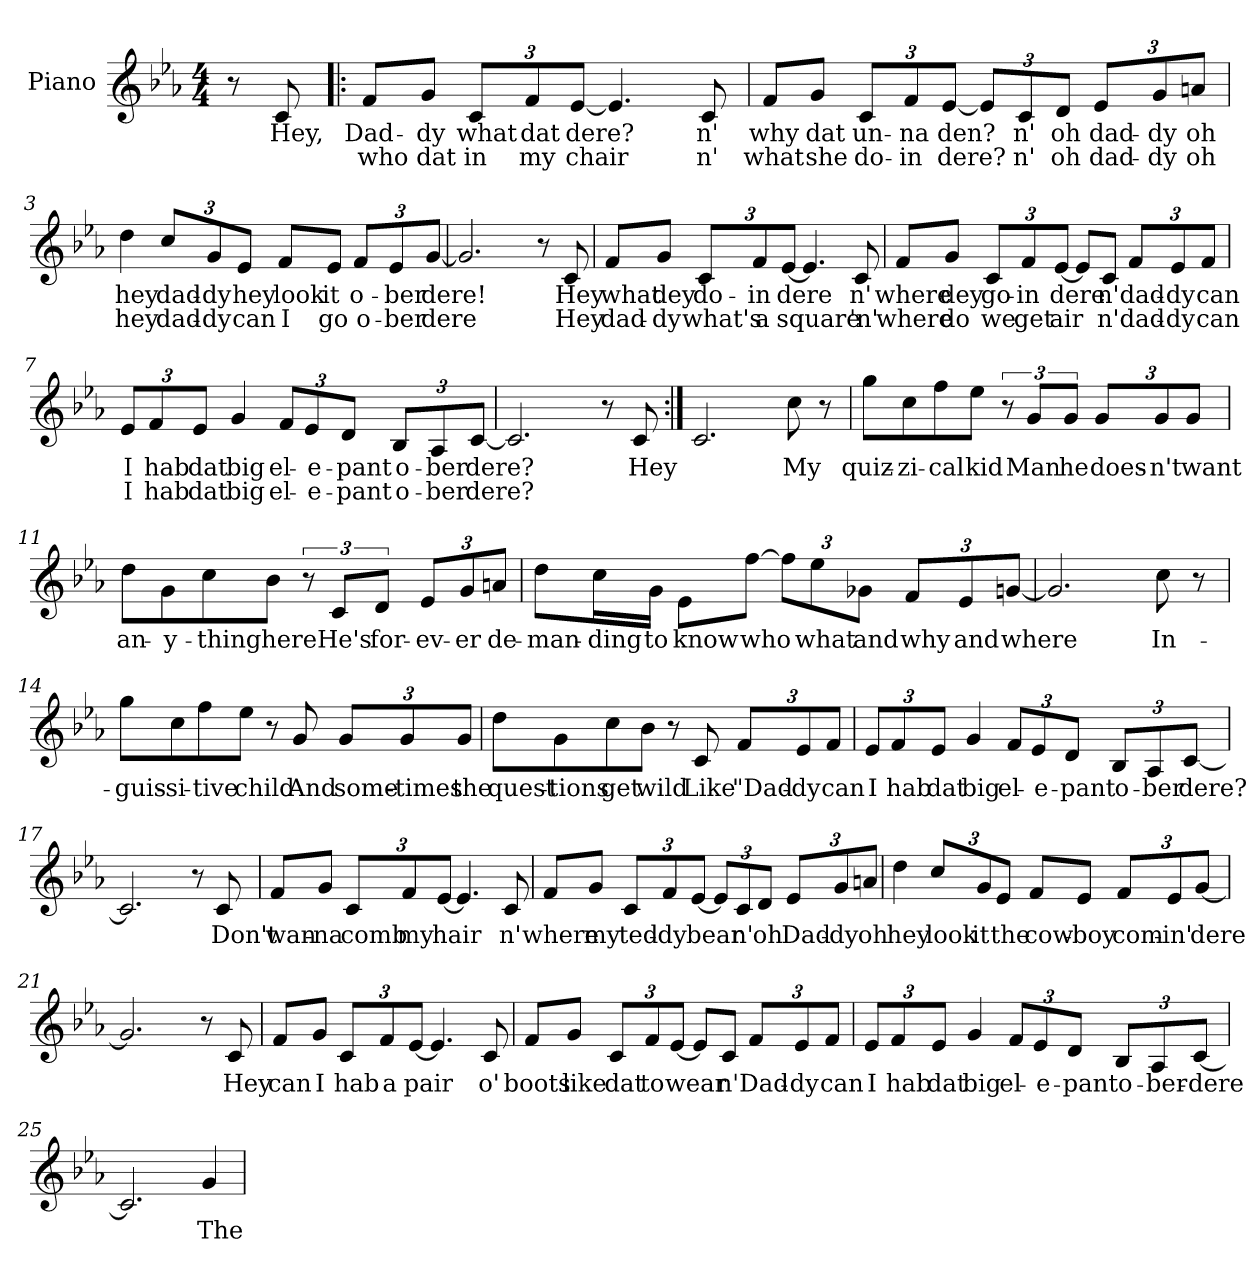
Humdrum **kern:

**kern	**text	**text
*part1	*part1	*part1
*staff1	*staff1	*staff1
*I"Piano	*	*
*I'Pno.	*	*
*clefG2	*	*
*k[b-e-a-]	*	*
*M4/4	*	*
=	=	=
8r	.	.
!	!LO:LY:b	!
8c/	Hey,	.
=1!|:	=1!|:	=1!|:
!	!LO:LY:b	!LO:LY:b
8f/L	Dad-	who
!	!LO:LY:b	!LO:LY:b
8g/J	-dy	dat
*Xbrackettup	*	*
!	!LO:LY:b	!LO:LY:b
12c/L	what	in
!	!LO:LY:b	!LO:LY:b
12f/	dat	my
!	!LO:LY:b	!LO:LY:b
[12e-/J	dere?	chair
4.e-/]	.	.
!	!LO:LY:b	!LO:LY:b
8c/	n'	n'
=2	=2	=2
!	!LO:LY:b	!LO:LY:b
8f/L	why	what
!	!LO:LY:b	!LO:LY:b
8g/J	dat	she
!	!LO:LY:b	!LO:LY:b
12c/L	un-	do-
!	!LO:LY:b	!LO:LY:b
12f/	-na	-in
!	!LO:LY:b	!LO:LY:b
[12e-/J	den?	dere?
12e-/L]	.	.
!	!LO:LY:b	!LO:LY:b
12c/	n'	n'
!	!LO:LY:b	!LO:LY:b
12d/J	oh	oh
!	!LO:LY:b	!LO:LY:b
12e-/L	dad-	dad-
!	!LO:LY:b	!LO:LY:b
12g/	-dy	-dy
!	!LO:LY:b	!LO:LY:b
12an/J	oh	oh
!!LO:LB:g=z
=3	=3	=3
!	!LO:LY:b	!LO:LY:b
4dd\	hey	hey
!	!LO:LY:b	!LO:LY:b
12cc/L	dad-	dad-
!	!LO:LY:b	!LO:LY:b
12g/	-dy	-dy
!	!LO:LY:b	!LO:LY:b
12e-/J	hey	can
!	!LO:LY:b	!LO:LY:b
8f/L	look	I
!	!LO:LY:b	!LO:LY:b
8e-/J	it	go
!	!LO:LY:b	!LO:LY:b
12f/L	o-	o-
!	!LO:LY:b	!LO:LY:b
12e-/	-ber	-ber
!	!LO:LY:b	!LO:LY:b
[12g/J	dere!	dere
=4	=4	=4
2.g/]	.	.
8r	.	.
!	!LO:LY:b	!LO:LY:b
8c/	Hey	Hey
=5	=5	=5
!	!LO:LY:b	!LO:LY:b
8f/L	what	dad-
!	!LO:LY:b	!LO:LY:b
8g/J	dey	-dy
!	!LO:LY:b	!LO:LY:b
12c/L	do-	what's
!	!LO:LY:b	!LO:LY:b
12f/	-in	a
!	!LO:LY:b	!LO:LY:b
[12e-/J	dere	square
4.e-/]	.	.
!	!LO:LY:b	!LO:LY:b
8c/	n'	'n'
!!LO:LB:g=z
=6	=6	=6
!	!LO:LY:b	!LO:LY:b
8f/L	where	where
!	!LO:LY:b	!LO:LY:b
8g/J	dey	do
!	!LO:LY:b	!LO:LY:b
12c/L	go-	we
!	!LO:LY:b	!LO:LY:b
12f/	-in	get
!	!LO:LY:b	!LO:LY:b
[12e-/J	dere	air
8e-/L]	.	.
!	!LO:LY:b	!LO:LY:b
8c/J	n'	n'
!	!LO:LY:b	!LO:LY:b
12f/L	dad-	dad-
!	!LO:LY:b	!LO:LY:b
12e-/	-dy	-dy
!	!LO:LY:b	!LO:LY:b
12f/J	can	can
=7	=7	=7
!	!LO:LY:b	!LO:LY:b
12e-/L	I	I
!	!LO:LY:b	!LO:LY:b
12f/	hab	hab
!	!LO:LY:b	!LO:LY:b
12e-/J	dat	dat
!	!LO:LY:b	!LO:LY:b
4g/	big	big
!	!LO:LY:b	!LO:LY:b
12f/L	el-	el-
!	!LO:LY:b	!LO:LY:b
12e-/	-e-	-e-
!	!LO:LY:b	!LO:LY:b
12d/J	-pant	-pant
!	!LO:LY:b	!LO:LY:b
12B-/L	o-	o-
!	!LO:LY:b	!LO:LY:b
12A-/	-ber	-ber
!	!LO:LY:b	!LO:LY:b
[12c/J	dere?	dere?
=8	=8	=8
2.c/]	.	.
8r	.	.
!	!LO:LY:b	!
8c/	Hey	.
=9:|!	=9:|!	=9:|!
2.c/	.	.
!	!LO:LY:b	!
8cc\	My	.
8r	.	.
!!LO:LB:g=z
=10	=10	=10
!	!LO:LY:b	!
8gg\L	quiz-	.
!	!LO:LY:b	!
8cc\	-zi-	.
!	!LO:LY:b	!
8ff\	-cal	.
!	!LO:LY:b	!
8ee-\J	kid	.
*brackettup	*	*
12r	.	.
!	!LO:LY:b	!
12g/L	Man	.
!	!LO:LY:b	!
12g/J	he	.
*Xbrackettup	*	*
!	!LO:LY:b	!
12g/L	does-	.
!	!LO:LY:b	!
12g/	-n't	.
!	!LO:LY:b	!
12g/J	want	.
=11	=11	=11
!	!LO:LY:b	!
8dd\L	an-	.
!	!LO:LY:b	!
8g\	-y-	.
!	!LO:LY:b	!
8cc\	-thing	.
!	!LO:LY:b	!
8b-\J	here	.
*brackettup	*	*
12r	.	.
!	!LO:LY:b	!
12c/L	He's	.
!	!LO:LY:b	!
12d/J	for-	.
*Xbrackettup	*	*
!	!LO:LY:b	!
12e-/L	-ev-	.
!	!LO:LY:b	!
12g/	-er	.
!	!LO:LY:b	!
12an/J	de-	.
!!LO:LB:g=z
=12	=12	=12
!	!LO:LY:b	!
8dd\L	-man-	.
!	!LO:LY:b	!
16cc\L	-ding	.
!	!LO:LY:b	!
16g\JJ	to	.
!	!LO:LY:b	!
8e-\L	know	.
!	!LO:LY:b	!
[8ff\J	who	.
12ff\L]	.	.
!	!LO:LY:b	!
12ee-\	what	.
!	!LO:LY:b	!
12g-X\J	and	.
!	!LO:LY:b	!
12f/L	why	.
!	!LO:LY:b	!
12e-/	and	.
!	!LO:LY:b	!
[12gn/J	where	.
=13	=13	=13
2.g/]	.	.
!	!LO:LY:b	!
8cc\	In-	.
8r	.	.
=14	=14	=14
!	!LO:LY:b	!
8gg\L	-guis-	.
!	!LO:LY:b	!
8cc\	-si-	.
!	!LO:LY:b	!
8ff\	-tive	.
!	!LO:LY:b	!
8ee-\J	child	.
8r	.	.
!	!LO:LY:b	!
8g/	And	.
!	!LO:LY:b	!
12g/L	some-	.
!	!LO:LY:b	!
12g/	-times	.
!	!LO:LY:b	!
12g/J	the	.
!!LO:LB:g=z
=15	=15	=15
!	!LO:LY:b	!
8dd\L	quest-	.
!	!LO:LY:b	!
8g\	-tions	.
!	!LO:LY:b	!
8cc\	get	.
!	!LO:LY:b	!
8b-\J	wild	.
8r	.	.
!	!LO:LY:b	!
8c/	Like	.
!	!LO:LY:b	!
12f/L	"Dad-	.
!	!LO:LY:b	!
12e-/	-dy	.
!	!LO:LY:b	!
12f/J	can	.
=16	=16	=16
!	!LO:LY:b	!
12e-/L	I	.
!	!LO:LY:b	!
12f/	hab	.
!	!LO:LY:b	!
12e-/J	dat	.
!	!LO:LY:b	!
4g/	big	.
!	!LO:LY:b	!
12f/L	el-	.
!	!LO:LY:b	!
12e-/	-e-	.
!	!LO:LY:b	!
12d/J	-pant	.
!	!LO:LY:b	!
12B-/L	o-	.
!	!LO:LY:b	!
12A-/	-ber	.
!	!LO:LY:b	!
[12c/J	dere?	.
=17	=17	=17
2.c/]	.	.
8r	.	.
!	!LO:LY:b	!
8c/	Don't	.
!!LO:LB:g=z
=18	=18	=18
!	!LO:LY:b	!
8f/L	wan-	.
!	!LO:LY:b	!
8g/J	-na	.
!	!LO:LY:b	!
12c/L	comb	.
!	!LO:LY:b	!
12f/	my	.
!	!LO:LY:b	!
[12e-/J	hair	.
4.e-/]	.	.
!	!LO:LY:b	!
8c/	n'	.
=19	=19	=19
!	!LO:LY:b	!
8f/L	where	.
!	!LO:LY:b	!
8g/J	my	.
!	!LO:LY:b	!
12c/L	ted-	.
!	!LO:LY:b	!
12f/	-dy	.
!	!LO:LY:b	!
[12e-/J	bear	.
12e-/L]	.	.
!	!LO:LY:b	!
12c/	n'	.
!	!LO:LY:b	!
12d/J	oh	.
!	!LO:LY:b	!
12e-/L	Dad-	.
!	!LO:LY:b	!
12g/	-dy	.
!	!LO:LY:b	!
12an/J	oh	.
=20	=20	=20
!	!LO:LY:b	!
4dd\	hey	.
!	!LO:LY:b	!
12cc/L	look	.
!	!LO:LY:b	!
12g/	it	.
!	!LO:LY:b	!
12e-/J	the	.
!	!LO:LY:b	!
8f/L	cow-	.
!	!LO:LY:b	!
8e-/J	-boy	.
!	!LO:LY:b	!
12f/L	com-	.
!	!LO:LY:b	!
12e-/	-in'	.
!	!LO:LY:b	!
[12g/J	dere	.
!!LO:PB:g=z
=21	=21	=21
2.g/]	.	.
8r	.	.
!	!LO:LY:b	!
8c/	Hey	.
=22	=22	=22
!	!LO:LY:b	!
8f/L	can	.
!	!LO:LY:b	!
8g/J	I	.
!	!LO:LY:b	!
12c/L	hab	.
!	!LO:LY:b	!
12f/	a	.
!	!LO:LY:b	!
[12e-/J	pair	.
4.e-/]	.	.
!	!LO:LY:b	!
8c/	o'	.
=23	=23	=23
!	!LO:LY:b	!
8f/L	boots	.
!	!LO:LY:b	!
8g/J	like	.
!	!LO:LY:b	!
12c/L	dat	.
!	!LO:LY:b	!
12f/	to	.
!	!LO:LY:b	!
[12e-/J	wear	.
8e-/L]	.	.
!	!LO:LY:b	!
8c/J	n'	.
!	!LO:LY:b	!
12f/L	Dad-	.
!	!LO:LY:b	!
12e-/	-dy	.
!	!LO:LY:b	!
12f/J	can	.
!!LO:LB:g=z
=24	=24	=24
!	!LO:LY:b	!
12e-/L	I	.
!	!LO:LY:b	!
12f/	hab	.
!	!LO:LY:b	!
12e-/J	dat	.
!	!LO:LY:b	!
4g/	big	.
!	!LO:LY:b	!
12f/L	el-	.
!	!LO:LY:b	!
12e-/	-e-	.
!	!LO:LY:b	!
12d/J	-pant	.
!	!LO:LY:b	!
12B-/L	o-	.
!	!LO:LY:b	!
12A-/	-ber-	.
!	!LO:LY:b	!
[12c/J	-dere	.
=25	=25	=25
2.c/]	.	.
!	!LO:LY:b	!
4g/	The	.
=	=	=
*-	*-	*-
